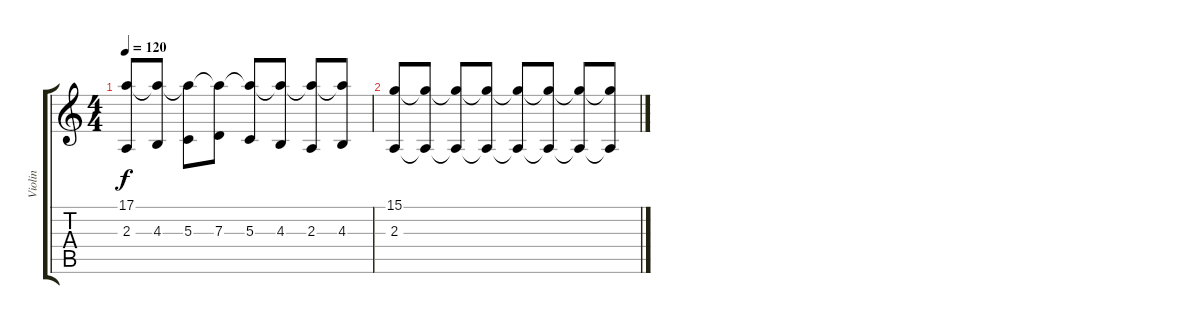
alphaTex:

\track ("Violin" "Violin") {instrument tremolostrings}
\staff {score tabs}
\tuning (E4 B3 G3 D3 A2 E2) {hide}
\ts (4 4)
\tempo 120
\clef g2
\ks c
(17.1 2.3).8{dy f} (17.1{t} 4.3).8 (17.1{t} 5.3).8 (17.1{t} 7.3).8 (17.1{t} 5.3).8 (17.1{t} 4.3).8 (17.1{t} 2.3).8 (17.1{t} 4.3).8 |
(15.1 2.3).8 (15.1{t} 2.3{t}).8 (15.1{t} 2.3{t}).8 (15.1{t} 2.3{t}).8 (15.1{t} 2.3{t}).8 (15.1{t} 2.3{t}).8 (15.1{t} 2.3{t}).8 (15.1{t} 2.3{t}).8
